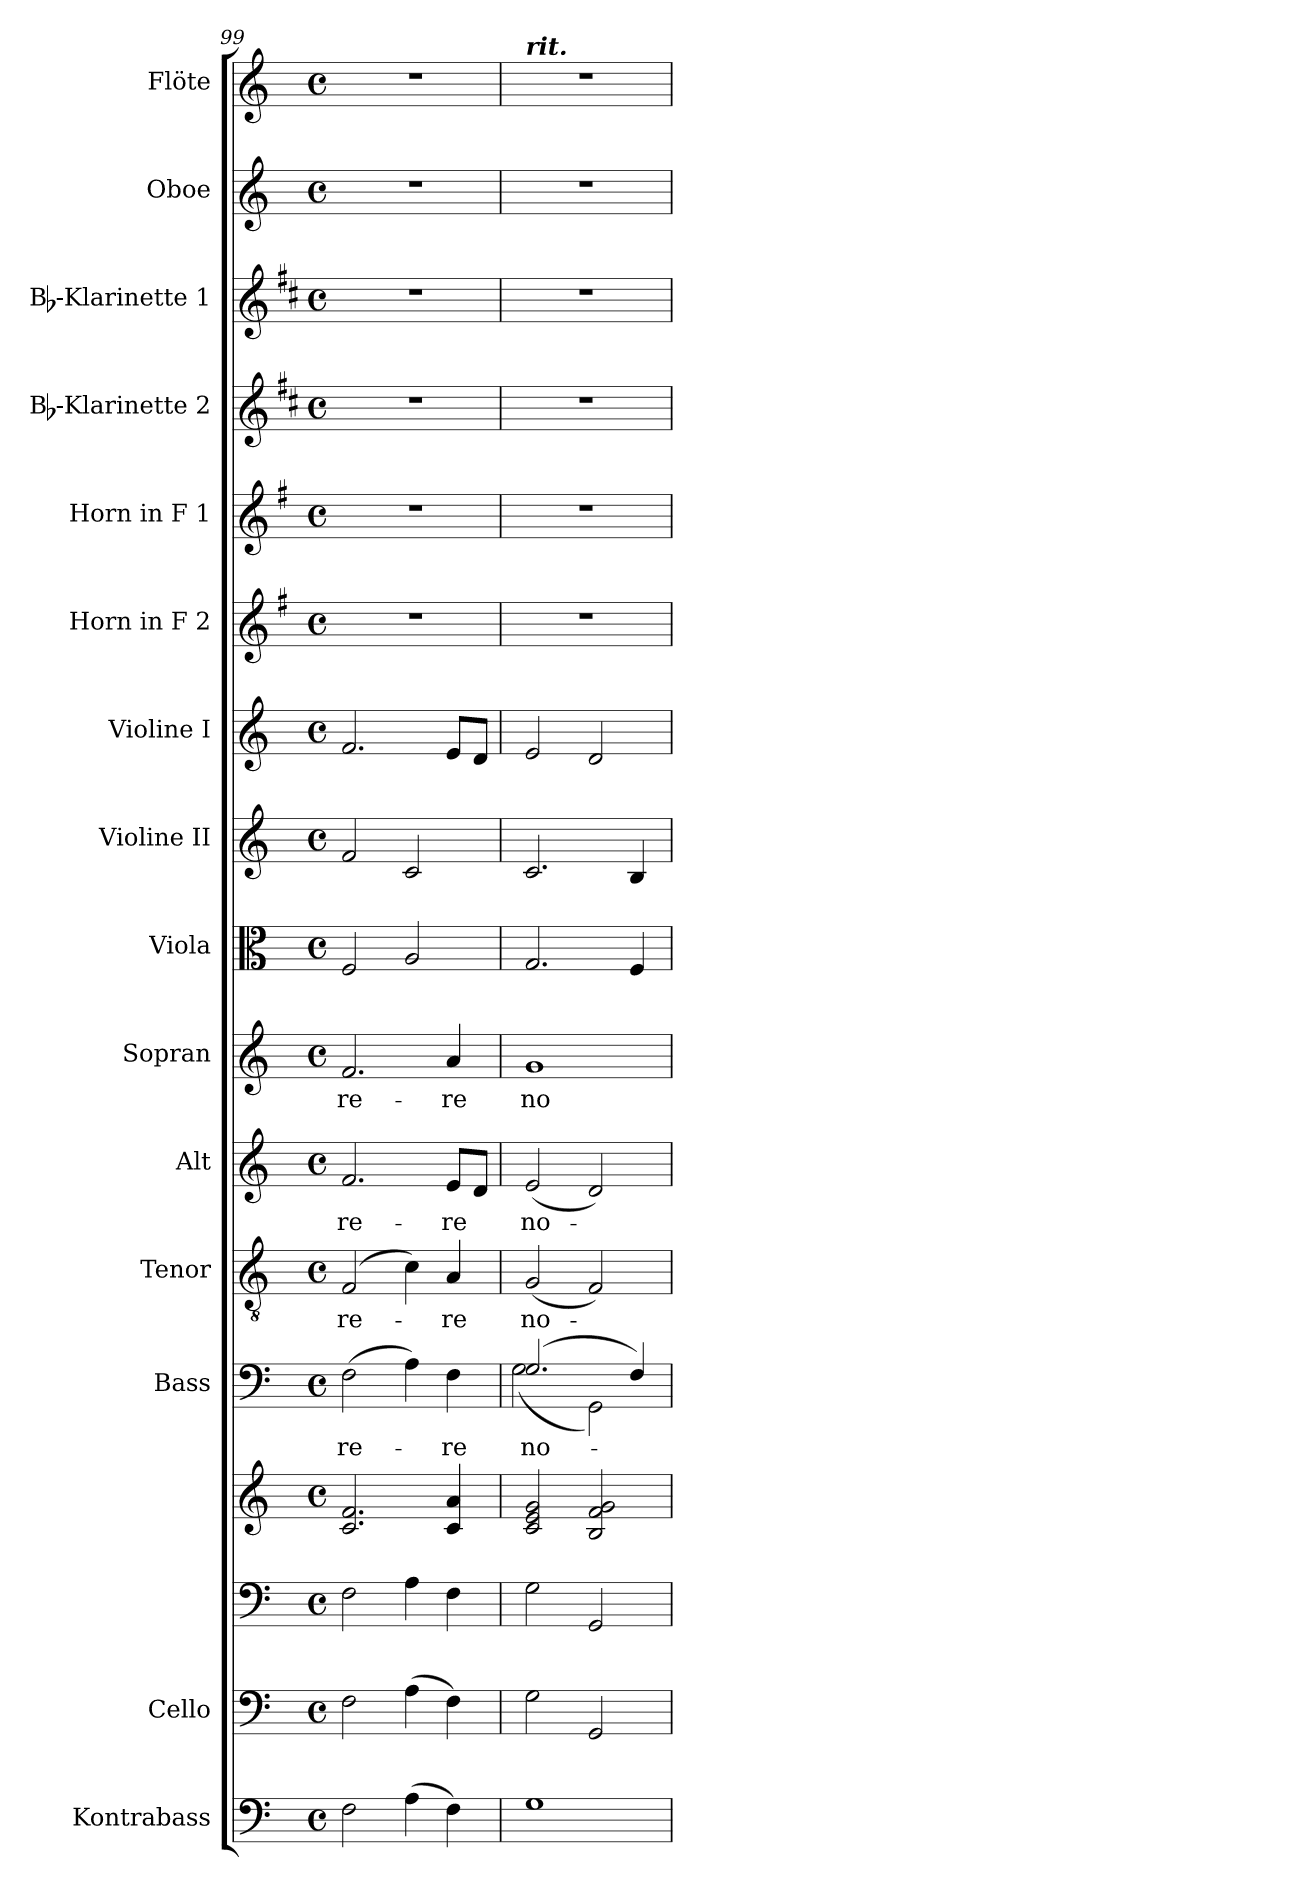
**kern	**kern	**kern	**kern	**kern	**text	**kern	**text	**kern	**text	**kern	**text	**kern	**kern	**kern	**kern	**kern	**kern	**kern	**kern	**kern
*part16	*part15	*part14	*part14	*part13	*part13	*part12	*part12	*part11	*part11	*part10	*part10	*part9	*part8	*part7	*part6	*part5	*part4	*part3	*part2	*part1
*staff17	*staff16	*staff15	*staff14	*staff13	*staff13	*staff12	*staff12	*staff11	*staff11	*staff10	*staff10	*staff9	*staff8	*staff7	*staff6	*staff5	*staff4	*staff3	*staff2	*staff1
*I"Kontrabass	*I"Cello	*	*	*I"Bass	*	*I"Tenor	*	*I"Alt	*	*I"Sopran	*	*I"Viola	*I"Violine II	*I"Violine I	*I"Horn in F 2	*I"Horn in F 1	*I"Bb-Klarinette 2	*I"Bb-Klarinette 1	*I"Oboe	*I"Flöte
*I'Kb.	*	*	*	*I'B.	*	*I'T.	*	*I'A.	*	*I'S.	*	*I'Vla.	*I'Vl. II	*I'Vl. I	*	*	*I'Bb Kl. 2	*I'Bb Kl. 1	*I'Ob.	*I'Fl.
*clefF4	*clefF4	*clefF4	*clefG2	*clefF4	*	*clefGv2	*	*clefG2	*	*clefG2	*	*clefC3	*clefG2	*clefG2	*clefG2	*clefG2	*clefG2	*clefG2	*clefG2	*clefG2
*ITrd7c12	*	*	*	*	*	*	*	*	*	*	*	*	*	*	*ITrd4c7	*ITrd4c7	*ITrd1c2	*ITrd1c2	*	*
*k[]	*k[]	*k[]	*k[]	*k[]	*	*k[]	*	*k[]	*	*k[]	*	*k[]	*k[]	*k[]	*k[]	*k[]	*k[]	*k[]	*k[]	*k[]
*C:	*C:	*C:	*C:	*C:	*	*C:	*	*C:	*	*C:	*	*C:	*C:	*C:	*C:	*C:	*C:	*C:	*C:	*C:
*M4/4	*M4/4	*M4/4	*M4/4	*M4/4	*	*M4/4	*	*M4/4	*	*M4/4	*	*M4/4	*M4/4	*M4/4	*M4/4	*M4/4	*M4/4	*M4/4	*M4/4	*M4/4
*met(c)	*met(c)	*met(c)	*met(c)	*met(c)	*	*met(c)	*	*met(c)	*	*met(c)	*	*met(c)	*met(c)	*met(c)	*met(c)	*met(c)	*met(c)	*met(c)	*met(c)	*met(c)
=99	=99	=99	=99	=99	=99	=99	=99	=99	=99	=99	=99	=99	=99	=99	=99	=99	=99	=99	=99	=99
!	!	!	!	!	!LO:LY:b	!	!LO:LY:b	!	!LO:LY:b	!	!LO:LY:b	!	!	!	!	!	!	!	!	!
2FF\	2F\	2F\	2.c/ 2.f/	(>2F\	-re-	(2F/	-re-	2.f/	-re-	2.f/	-re-	2F/	2f/	2.f/	1r	1r	1r	1r	1r	1r
(>4AA\	(>4A\	4A\	.	4A\)	.	4c\)	.	.	.	.	.	2A/	2c/	.	.	.	.	.	.	.
!	!	!	!	!	!LO:LY:b	!	!LO:LY:b	!	!LO:LY:b	!	!LO:LY:b	!	!	!	!	!	!	!	!	!
4FF\)	4F\)	4F\	4c/ 4a/	4F\	-re	4A/	-re	8e/L	-re	4a/	-re	.	.	8e/L	.	.	.	.	.	.
.	.	.	.	.	.	.	.	8d/J	.	.	.	.	.	8d/J	.	.	.	.	.	.
=100	=100	=100	=100	=100	=100	=100	=100	=100	=100	=100	=100	=100	=100	=100	=100	=100	=100	=100	=100	=100
!	!	!	!	!	!	!	!	!	!	!	!	!	!	!	!	!	!	!	!	!LO:TX:a:Bi:t=rit.
!	!	!	!	!	!LO:LY:b	!	!LO:LY:b	!	!LO:LY:b	!	!LO:LY:b	!	!	!	!	!	!	!	!	!
*	*	*	*	*^	*	*	*	*	*	*	*	*	*	*	*	*	*	*	*	*
1GG	2G\	2G\	2c/ 2e/ 2g/	(2.G/	(<2G\	no-	(<2G/	no-	(<2e/	no-	1g	no-	2.G/	2.c/	2e/	1r	1r	1r	1r	1r	1r
.	2GG/	2GG/	2B/ 2f/ 2g/	.	2GG\)	.	2F/)	.	2d/)	.	.	.	.	.	2d/	.	.	.	.	.	.
.	.	.	.	4F/)	.	.	.	.	.	.	.	.	4F/	4B/	.	.	.	.	.	.	.
*	*	*	*	*v	*v	*	*	*	*	*	*	*	*	*	*	*	*	*	*	*	*
=	=	=	=	=	=	=	=	=	=	=	=	=	=	=	=	=	=	=	=	=
*-	*-	*-	*-	*-	*-	*-	*-	*-	*-	*-	*-	*-	*-	*-	*-	*-	*-	*-	*-	*-
